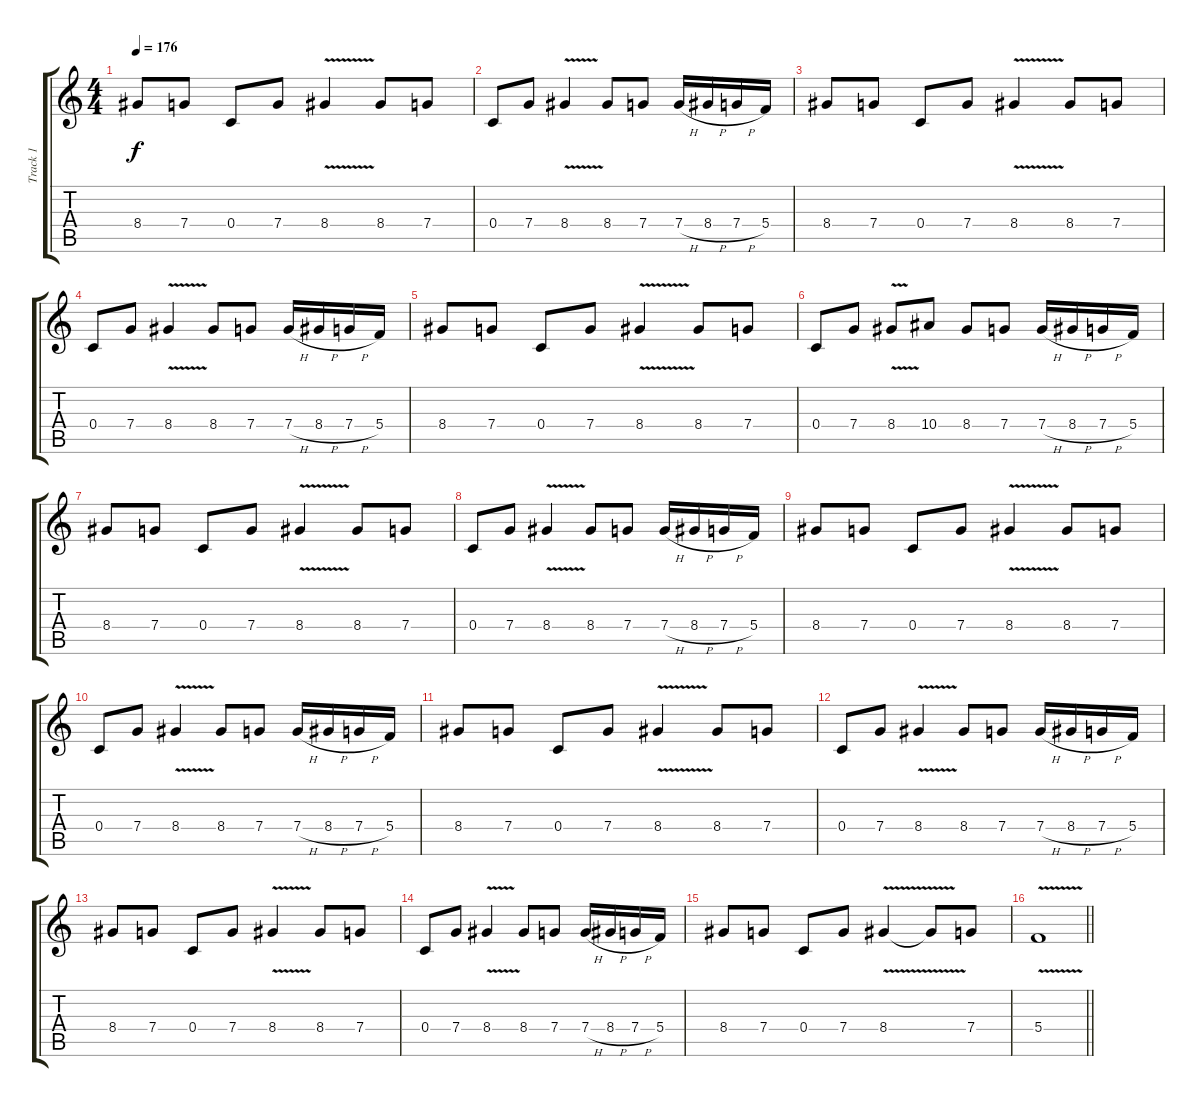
\track ("Track 1" "Track 1") {instrument distortionguitar}
\staff {score tabs}
\tuning (D4 A3 F3 C3 G2 C2) {hide}
\ts (4 4)
\tempo 176
\clef g2
\ks c
8.4.8{dy f} 7.4.8 0.4.8 7.4.8 8.4{v}.4 8.4.8 7.4.8 |
0.4.8 7.4.8 8.4{v}.4 8.4.8 7.4.8 7.4{h}.16 8.4{h}.16 7.4{h}.16 5.4.16 |
8.4.8 7.4.8 0.4.8 7.4.8 8.4{v}.4 8.4.8 7.4.8 |
0.4.8 7.4.8 8.4{v}.4 8.4.8 7.4.8 7.4{h}.16 8.4{h}.16 7.4{h}.16 5.4.16 |
8.4.8 7.4.8 0.4.8 7.4.8 8.4{v}.4 8.4.8 7.4.8 |
0.4.8 7.4.8 8.4{v}.8 10.4.8 8.4.8 7.4.8 7.4{h}.16 8.4{h}.16 7.4{h}.16 5.4.16 |
8.4.8 7.4.8 0.4.8 7.4.8 8.4{v}.4 8.4.8 7.4.8 |
0.4.8 7.4.8 8.4{v}.4 8.4.8 7.4.8 7.4{h}.16 8.4{h}.16 7.4{h}.16 5.4.16 |
8.4.8 7.4.8 0.4.8 7.4.8 8.4{v}.4 8.4.8 7.4.8 |
0.4.8 7.4.8 8.4{v}.4 8.4.8 7.4.8 7.4{h}.16 8.4{h}.16 7.4{h}.16 5.4.16 |
8.4.8 7.4.8 0.4.8 7.4.8 8.4{v}.4 8.4.8 7.4.8 |
0.4.8 7.4.8 8.4{v}.4 8.4.8 7.4.8 7.4{h}.16 8.4{h}.16 7.4{h}.16 5.4.16 |
8.4.8 7.4.8 0.4.8 7.4.8 8.4{v}.4 8.4.8 7.4.8 |
0.4.8 7.4.8 8.4{v}.4 8.4.8 7.4.8 7.4{h}.16 8.4{h}.16 7.4{h}.16 5.4.16 |
8.4.8 7.4.8 0.4.8 7.4.8 8.4{v}.4 8.4{t}.8 7.4.8 |
\barLineRight lightlight
5.4{v}.1
